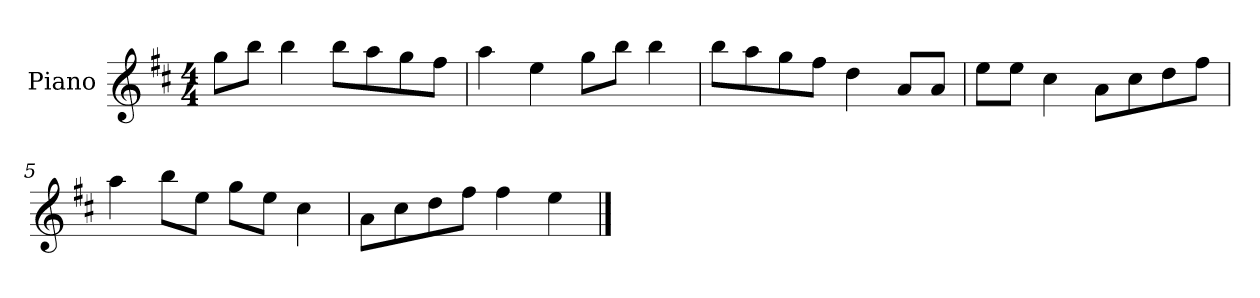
**kern
*part1
*staff1
*I"Piano
*I'P-no
*clefG2
*k[f#c#]
*M4/4
*MM90
=1
8gg\L
8bb\J
4bb\
8bb\L
8aa\
8gg\
8ff#\J
=2
4aa\
4ee\
8gg\L
8bb\J
4bb\
=3
8bb\L
8aa\
8gg\
8ff#\J
4dd\
8a/L
8a/J
=4
8ee\L
8ee\J
4cc#\
8a\L
8cc#\
8dd\
8ff#\J
=5
4aa\
8bb\L
8ee\J
8gg\L
8ee\J
4cc#\
!!LO:LB:g=z
=6
8a\L
8cc#\
8dd\
8ff#\J
4ff#\
4ee\
==
*-
